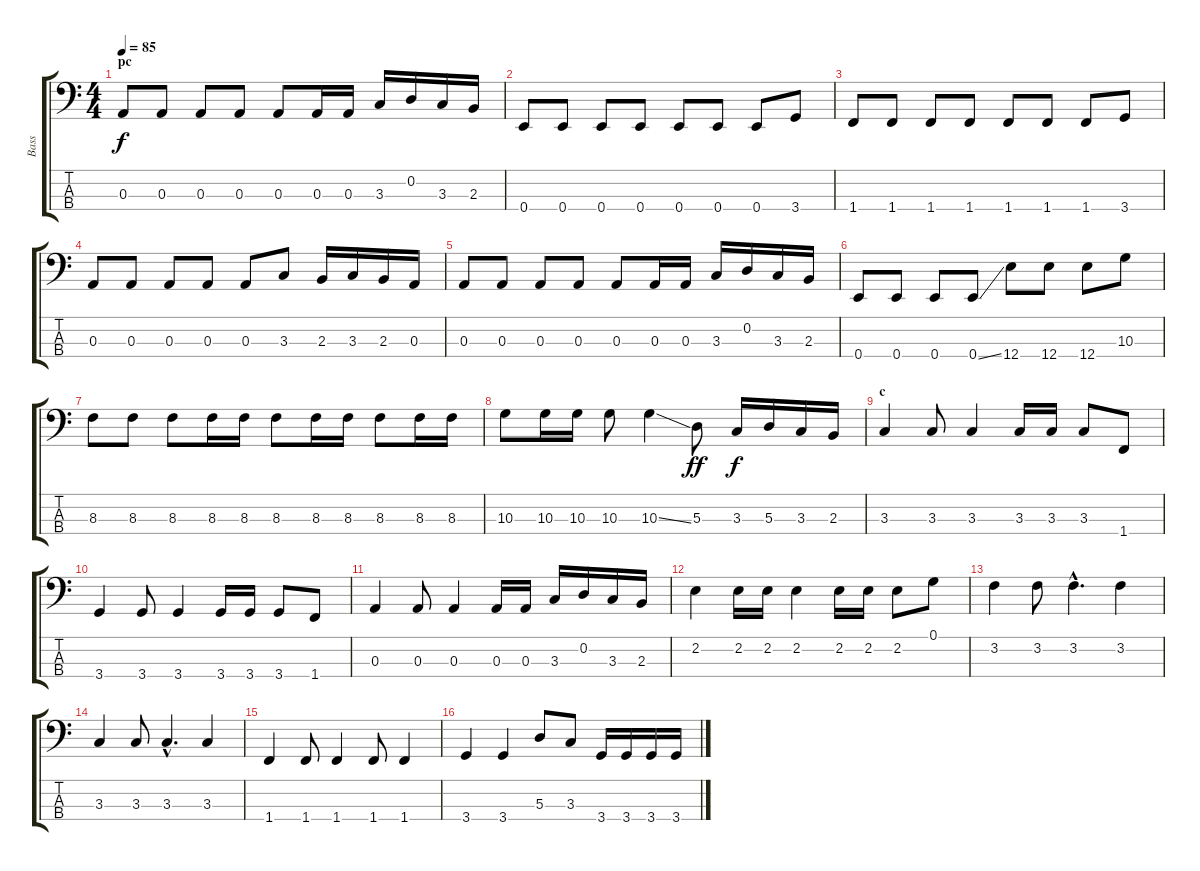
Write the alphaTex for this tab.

\track ("Bass" "Bass") {instrument electricbassfinger}
\staff {score tabs}
\tuning (G2 D2 A1 E1) {hide}
\ts (4 4)
\section ("" "pc")
\tempo 85
\clef f4
\ks c
0.3.8{dy f} 0.3.8 0.3.8 0.3.8 0.3.8 0.3.16 0.3.16 3.3.16 0.2.16 3.3.16 2.3.16 |
0.4.8 0.4.8 0.4.8 0.4.8 0.4.8 0.4.8 0.4.8 3.4.8 |
1.4.8 1.4.8 1.4.8 1.4.8 1.4.8 1.4.8 1.4.8 3.4.8 |
0.3.8 0.3.8 0.3.8 0.3.8 0.3.8 3.3.8 2.3.16 3.3.16 2.3.16 0.3.16 |
0.3.8 0.3.8 0.3.8 0.3.8 0.3.8 0.3.16 0.3.16 3.3.16 0.2.16 3.3.16 2.3.16 |
0.4.8 0.4.8 0.4.8 0.4{ss}.8 12.4.8 12.4.8 12.4.8 10.3.8 |
8.3.8 8.3.8 8.3.8 8.3.16 8.3.16 8.3.8 8.3.16 8.3.16 8.3.8 8.3.16 8.3.16 |
10.3.8 10.3.16 10.3.16 10.3.8 10.3{ss}.4 5.3.8{dy ff} 3.3.16{dy f} 5.3.16 3.3.16 2.3.16 |
\section ("" "c")
3.3.4 3.3.8 3.3.4 3.3.16 3.3.16 3.3.8 1.4.8 |
3.4.4 3.4.8 3.4.4 3.4.16 3.4.16 3.4.8 1.4.8 |
0.3.4 0.3.8 0.3.4 0.3.16 0.3.16 3.3.16 0.2.16 3.3.16 2.3.16 |
2.2.4 2.2.16 2.2.16 2.2.4 2.2.16 2.2.16 2.2.8 0.1.8 |
3.2.4 3.2.8 3.2{hac}.4{d} 3.2.4 |
3.3.4 3.3.8 3.3{hac}.4{d} 3.3.4 |
1.4.4 1.4.8 1.4.4 1.4.8 1.4.4 |
3.4.4 3.4.4 5.3.8 3.3.8 3.4.16 3.4.16 3.4.16 3.4.16
